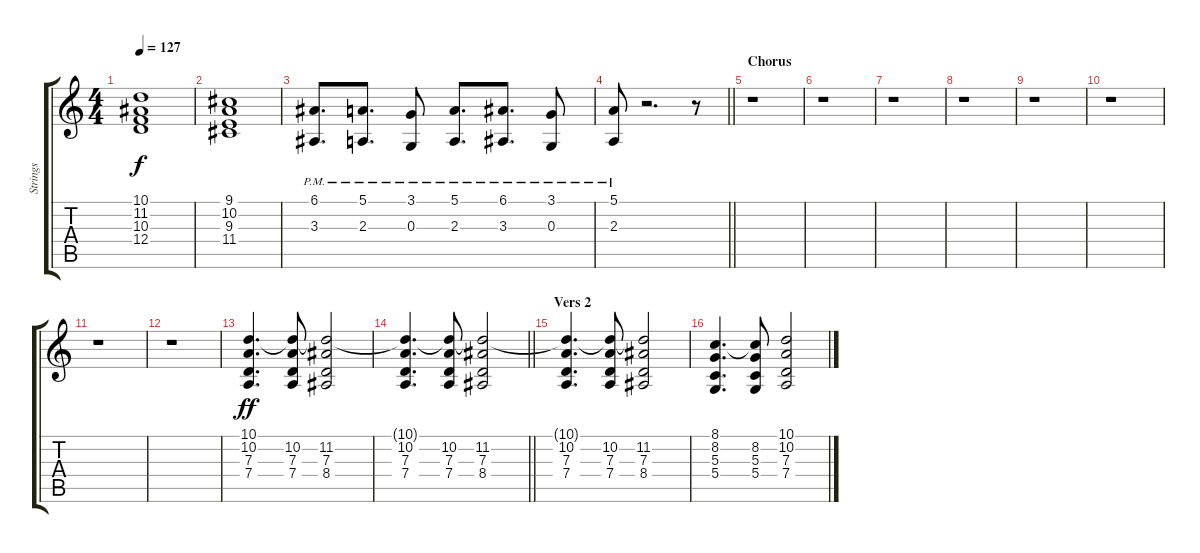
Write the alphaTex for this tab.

\track ("Strings" "Strings") {instrument stringensemble1}
\staff {score tabs}
\tuning (E4 B3 G3 D3 A2 E2) {hide}
\ts (4 4)
\tempo 127
\clef g2
\ks c
(10.1 11.2 10.3 12.4).1{dy f} |
(9.1 10.2 9.3 11.4).1 |
(6.1{pm} 3.3{pm}).8{d} (5.1{pm} 2.3{pm}).8{d} (3.1{pm} 0.3{pm}).8 (5.1{pm} 2.3{pm}).8{d} (6.1{pm} 3.3{pm}).8{d} (3.1{pm} 0.3{pm}).8 |
\barLineRight lightlight
(5.1{pm} 2.3{pm}).8 r.2{d} r.8 |
\section ("" "Chorus")
r.1 |
r.1 |
r.1 |
r.1 |
r.1 |
r.1 |
r.1 |
r.1 |
(10.1 10.2 7.3 7.4).4{d dy ff} (10.1{t} 10.2 7.3 7.4).8 (10.1{t} 11.2 7.3 8.4).2 |
\barLineRight lightlight
(10.1{t} 10.2 7.3 7.4).4{d} (10.1{t} 10.2 7.3 7.4).8 (10.1{t} 11.2 7.3 8.4).2 |
\section ("" "Vers 2")
(10.1{t} 10.2 7.3 7.4).4{d} (10.1{t} 10.2 7.3 7.4).8 (10.1{t} 11.2 7.3 8.4).2 |
(8.1 8.2 5.3 5.4).4{d} (8.1{t} 8.2 5.3 5.4).8 (10.1 10.2 7.3 7.4).2
